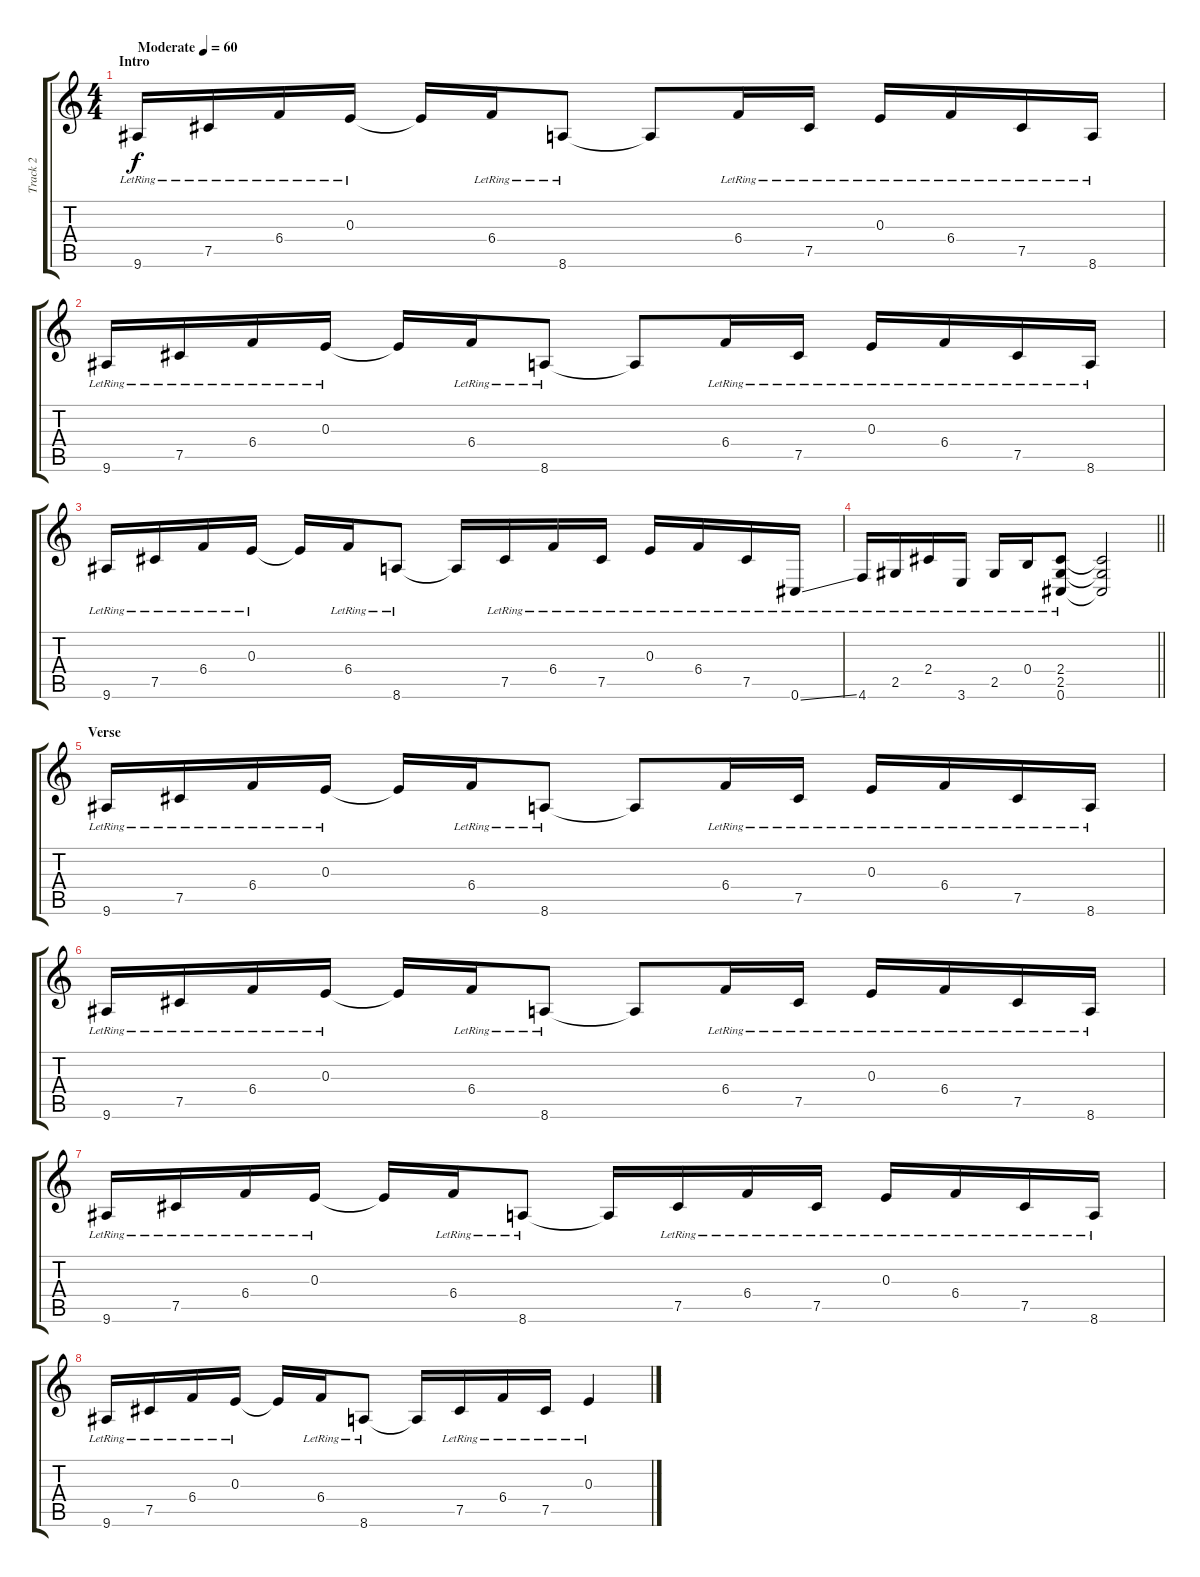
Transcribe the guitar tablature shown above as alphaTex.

\track ("Track 2" "Track 2") {instrument electricguitarclean}
\staff {score tabs}
\tuning (Db4 Ab3 E3 B2 Gb2 Db2) {hide}
\ts (4 4)
\section ("" "Intro")
\tempo (60 "Moderate")
\clef g2
\ks c
9.6{lr}.16{dy f instrument electricguitarclean} 7.5{lr}.16 6.4{lr}.16 0.3{lr}.16 0.3{t}.16 6.4{lr}.16 8.6{lr}.8 8.6{t}.8 6.4{lr}.16 7.5{lr}.16 0.3{lr}.16 6.4{lr}.16 7.5{lr}.16 8.6{lr}.16 |
9.6{lr}.16 7.5{lr}.16 6.4{lr}.16 0.3{lr}.16 0.3{t}.16 6.4{lr}.16 8.6{lr}.8 8.6{t}.8 6.4{lr}.16 7.5{lr}.16 0.3{lr}.16 6.4{lr}.16 7.5{lr}.16 8.6{lr}.16 |
9.6{lr}.16 7.5{lr}.16 6.4{lr}.16 0.3{lr}.16 0.3{t}.16 6.4{lr}.16 8.6{lr}.8 8.6{t}.16 7.5{lr}.16 6.4{lr}.16 7.5{lr}.16 0.3{lr}.16 6.4{lr}.16 7.5{lr}.16 0.6{ss lr}.16 |
\barLineRight lightlight
4.6{lr}.16 2.5{lr}.16 2.4{lr}.16 3.6{lr}.16 2.5{lr}.16 0.4{lr}.16 (2.4{lr} 2.5{lr} 0.6{lr}).8 (2.4{t} 2.5{t} 0.6{t}).2 |
\section ("" "Verse")
9.6{lr}.16 7.5{lr}.16 6.4{lr}.16 0.3{lr}.16 0.3{t}.16 6.4{lr}.16 8.6{lr}.8 8.6{t}.8 6.4{lr}.16 7.5{lr}.16 0.3{lr}.16 6.4{lr}.16 7.5{lr}.16 8.6{lr}.16 |
9.6{lr}.16 7.5{lr}.16 6.4{lr}.16 0.3{lr}.16 0.3{t}.16 6.4{lr}.16 8.6{lr}.8 8.6{t}.8 6.4{lr}.16 7.5{lr}.16 0.3{lr}.16 6.4{lr}.16 7.5{lr}.16 8.6{lr}.16 |
9.6{lr}.16 7.5{lr}.16 6.4{lr}.16 0.3{lr}.16 0.3{t}.16 6.4{lr}.16 8.6{lr}.8 8.6{t}.16 7.5{lr}.16 6.4{lr}.16 7.5{lr}.16 0.3{lr}.16 6.4{lr}.16 7.5{lr}.16 8.6{lr}.16 |
9.6{lr}.16 7.5{lr}.16 6.4{lr}.16 0.3{lr}.16 0.3{t}.16 6.4{lr}.16 8.6{lr}.8 8.6{t}.16 7.5{lr}.16 6.4{lr}.16 7.5{lr}.16 0.3{lr}.4
